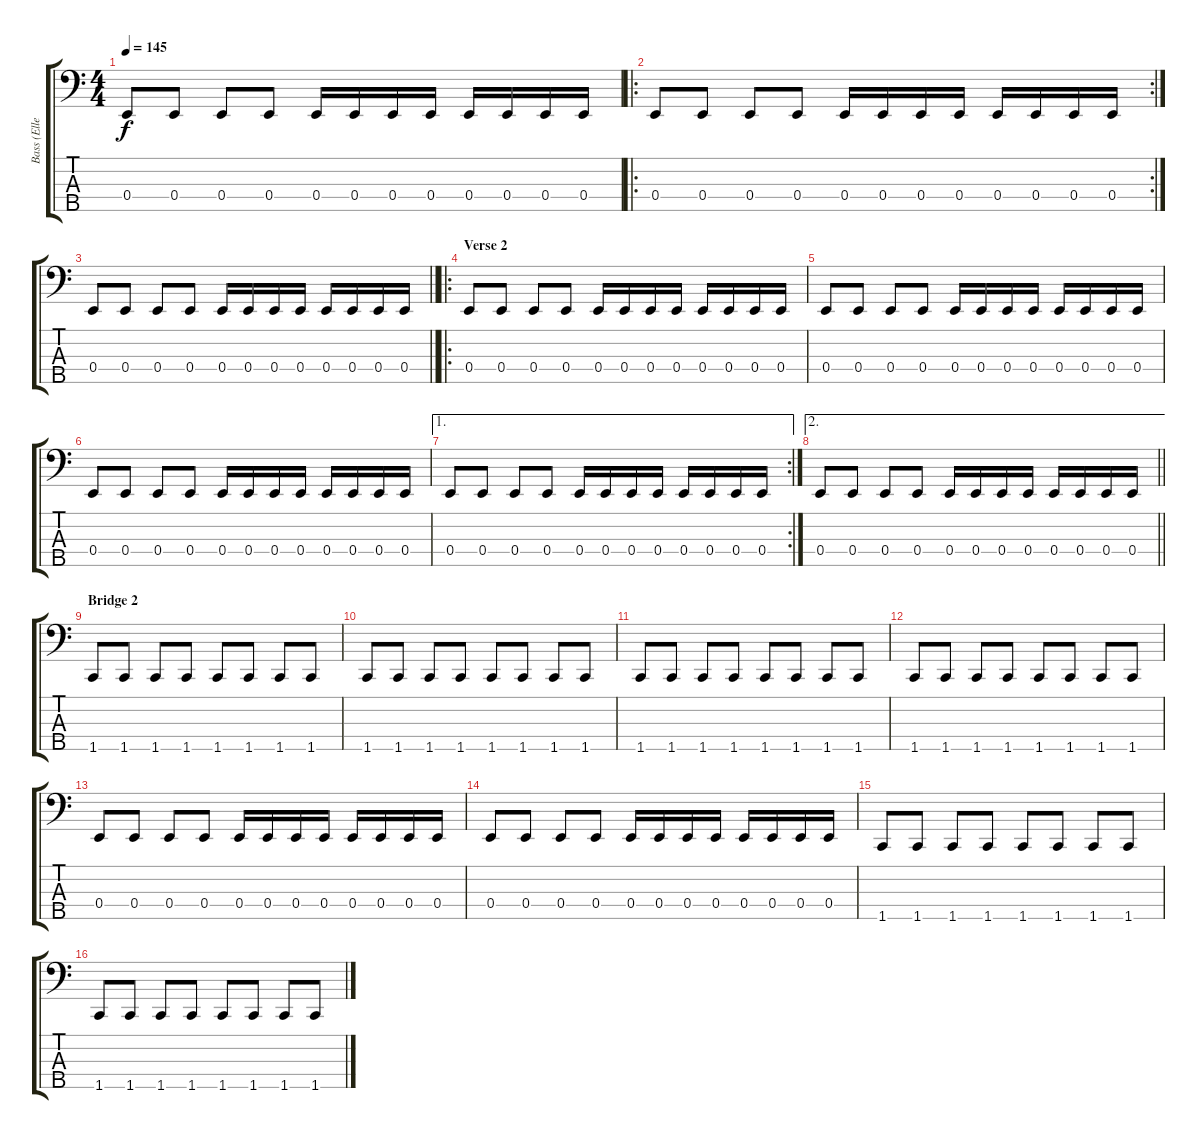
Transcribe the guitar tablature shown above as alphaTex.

\track ("Bass (Ellefson)" "Bass (Elle") {instrument electricbasspick}
\staff {score tabs}
\tuning (G2 D2 A1 E1 B0) {hide}
\ts (4 4)
\tempo 145
\clef f4
\ks c
0.4.8{dy f} 0.4.8 0.4.8 0.4.8 0.4.16 0.4.16 0.4.16 0.4.16 0.4.16 0.4.16 0.4.16 0.4.16 |
\ro
\rc 2
0.4.8 0.4.8 0.4.8 0.4.8 0.4.16 0.4.16 0.4.16 0.4.16 0.4.16 0.4.16 0.4.16 0.4.16 |
\barLineRight lightlight
0.4.8 0.4.8 0.4.8 0.4.8 0.4.16 0.4.16 0.4.16 0.4.16 0.4.16 0.4.16 0.4.16 0.4.16 |
\ro
\section ("" "Verse 2")
0.4.8 0.4.8 0.4.8 0.4.8 0.4.16 0.4.16 0.4.16 0.4.16 0.4.16 0.4.16 0.4.16 0.4.16 |
0.4.8 0.4.8 0.4.8 0.4.8 0.4.16 0.4.16 0.4.16 0.4.16 0.4.16 0.4.16 0.4.16 0.4.16 |
0.4.8 0.4.8 0.4.8 0.4.8 0.4.16 0.4.16 0.4.16 0.4.16 0.4.16 0.4.16 0.4.16 0.4.16 |
\ae 1
\rc 2
0.4.8 0.4.8 0.4.8 0.4.8 0.4.16 0.4.16 0.4.16 0.4.16 0.4.16 0.4.16 0.4.16 0.4.16 |
\ae 2
\barLineRight lightlight
0.4.8 0.4.8 0.4.8 0.4.8 0.4.16 0.4.16 0.4.16 0.4.16 0.4.16 0.4.16 0.4.16 0.4.16 |
\section ("" "Bridge 2")
1.5.8 1.5.8 1.5.8 1.5.8 1.5.8 1.5.8 1.5.8 1.5.8 |
1.5.8 1.5.8 1.5.8 1.5.8 1.5.8 1.5.8 1.5.8 1.5.8 |
1.5.8 1.5.8 1.5.8 1.5.8 1.5.8 1.5.8 1.5.8 1.5.8 |
1.5.8 1.5.8 1.5.8 1.5.8 1.5.8 1.5.8 1.5.8 1.5.8 |
0.4.8 0.4.8 0.4.8 0.4.8 0.4.16 0.4.16 0.4.16 0.4.16 0.4.16 0.4.16 0.4.16 0.4.16 |
0.4.8 0.4.8 0.4.8 0.4.8 0.4.16 0.4.16 0.4.16 0.4.16 0.4.16 0.4.16 0.4.16 0.4.16 |
1.5.8 1.5.8 1.5.8 1.5.8 1.5.8 1.5.8 1.5.8 1.5.8 |
1.5.8 1.5.8 1.5.8 1.5.8 1.5.8 1.5.8 1.5.8 1.5.8
